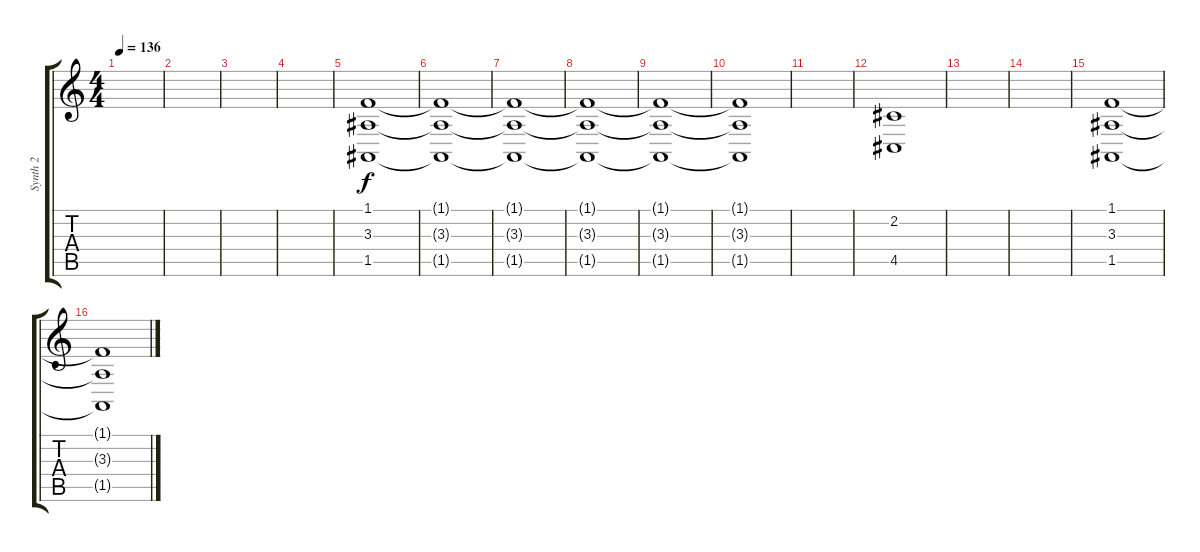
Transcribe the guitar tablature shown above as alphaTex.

\track ("Synth 2" "Synth 2") {instrument lead2sawtooth}
\staff {score tabs}
\tuning (E4 B3 G3 D3 A2 E2) {hide}
\ts (4 4)
\tempo 136
\clef g2
\ks c
|
|
|
|
(1.1 3.3 1.5).1 |
(1.1{t} 3.3{t} 1.5{t}).1 |
(1.1{t} 3.3{t} 1.5{t}).1 |
(1.1{t} 3.3{t} 1.5{t}).1 |
(1.1{t} 3.3{t} 1.5{t}).1 |
(1.1{t} 3.3{t} 1.5{t}).1 |
|
(2.2 4.5).1 |
|
|
(1.1 3.3 1.5).1 |
(1.1{t} 3.3{t} 1.5{t}).1
